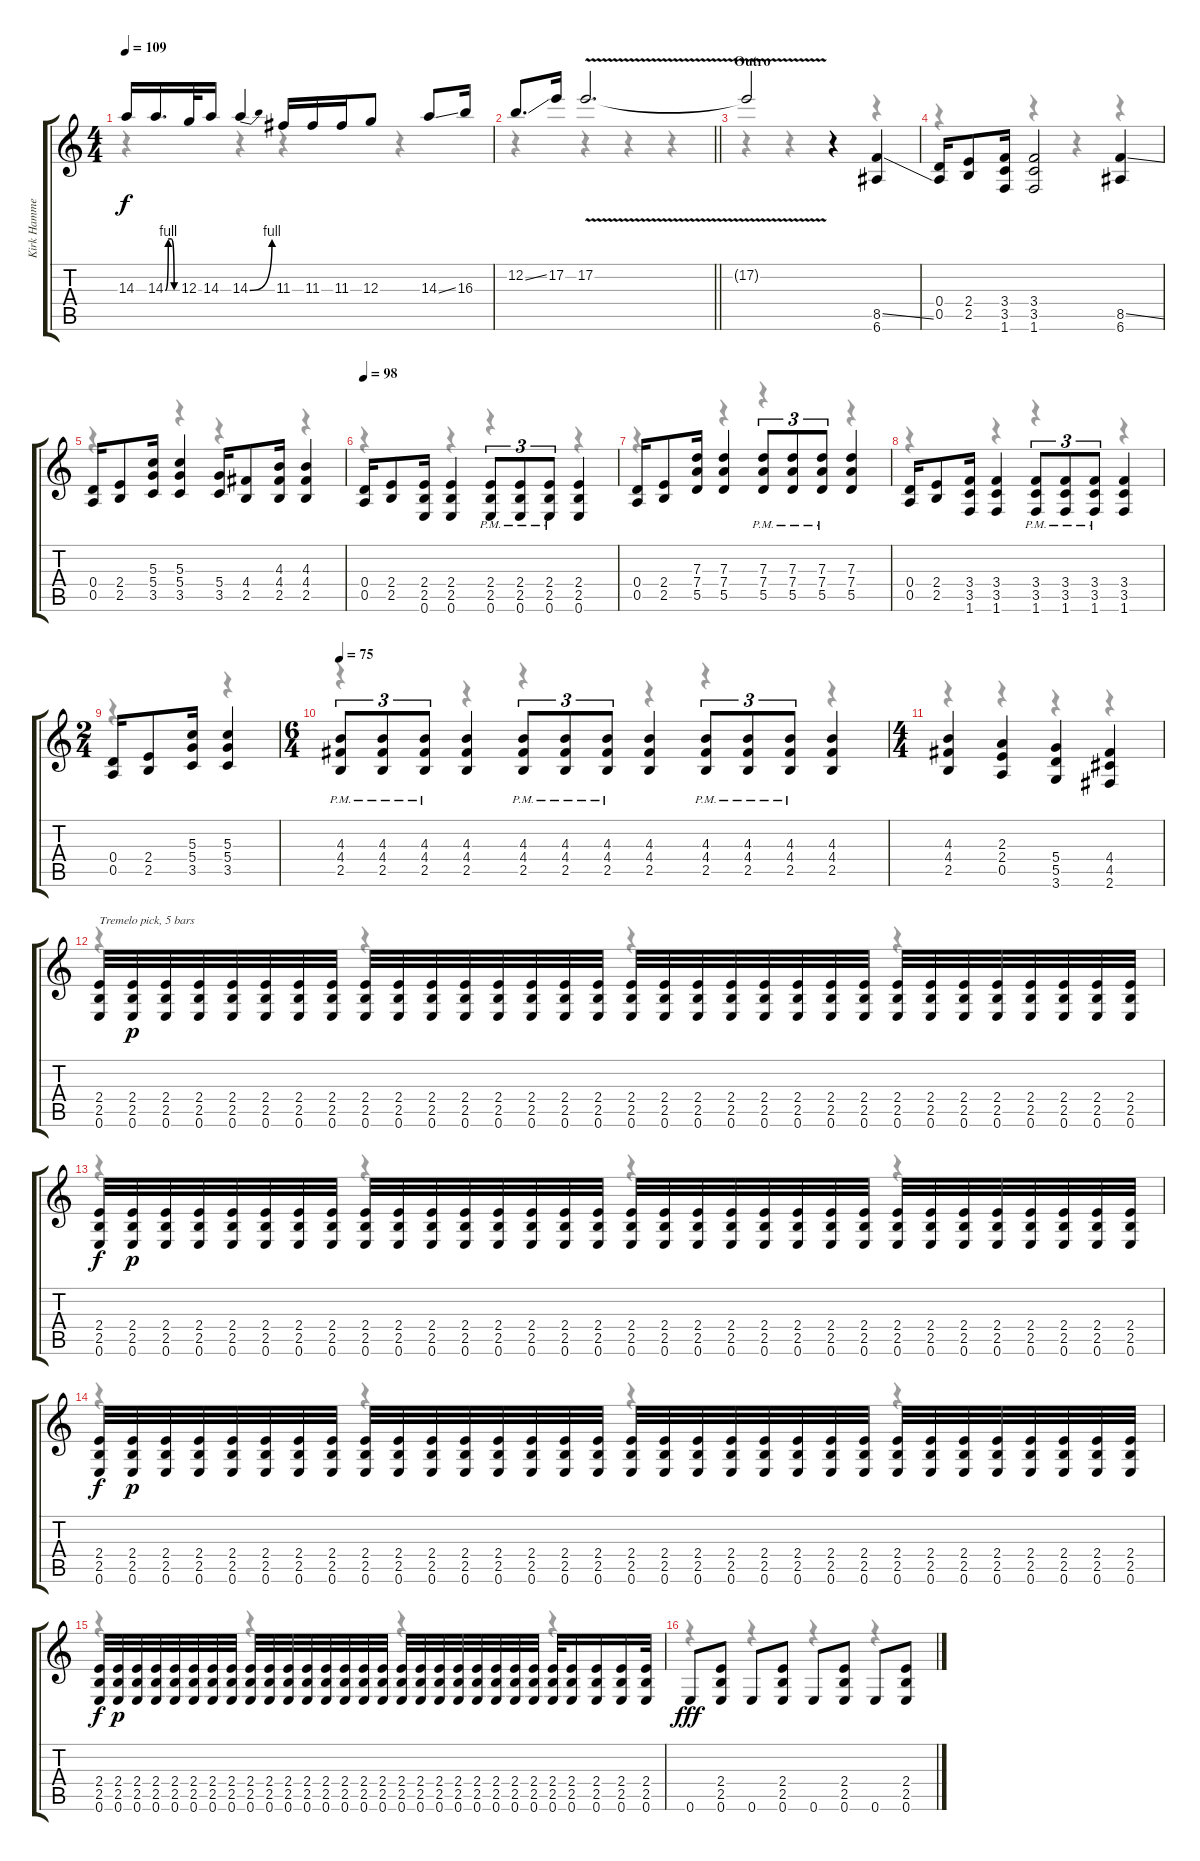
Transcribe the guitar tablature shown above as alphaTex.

\track ("Kirk Hammett" "Kirk Hamme") {instrument distortionguitar}
\staff {score tabs}
\tuning (E4 B3 G3 D3 A2 E2) {hide}
\voice
\ts (4 4)
\tempo 109
\clef g2
\ks c
14.3.16{dy f} 14.3{be (custom 0 0 15 4 30 4 45 0 60 0)}.16{d} 12.3.32 14.3.16 14.3{be (bend 0 0 60 4)}.4 11.3.16 11.3.16 11.3.16 12.3.8 14.3{ss}.8 16.3.16 |
\barLineRight lightlight
12.2{ss}.8{d} 17.2.16 17.2{v}.2{d} |
\section ("" "Outro")
17.2{v t}.2 r.4 (8.5{ss} 6.6).4 |
(0.4 0.5).16 (2.4 2.5).8 (3.4 3.5 1.6).16 (3.4 3.5 1.6).2 (8.5{ss} 6.6).4 |
(0.4 0.5).16 (2.4 2.5).8 (5.3 5.4 3.5).16 (5.3 5.4 3.5).4 (5.4 3.5).16 (4.4 2.5).8 (4.3 4.4 2.5).16 (4.3 4.4 2.5).4 |
\tempo 98
(0.4 0.5).16 (2.4 2.5).8 (2.4 2.5 0.6).16 (2.4 2.5 0.6).4 (2.4{pm} 2.5{pm} 0.6{pm}).8{tu (3 2)} (2.4{pm} 2.5{pm} 0.6{pm}).8{tu (3 2)} (2.4{pm} 2.5{pm} 0.6{pm}).8{tu (3 2)} (2.4 2.5 0.6).4 |
(0.4 0.5).16 (2.4 2.5).8 (7.3 7.4 5.5).16 (7.3 7.4 5.5).4 (7.3{pm} 7.4{pm} 5.5{pm}).8{tu (3 2)} (7.3{pm} 7.4{pm} 5.5{pm}).8{tu (3 2)} (7.3{pm} 7.4{pm} 5.5{pm}).8{tu (3 2)} (7.3 7.4 5.5).4 |
(0.4 0.5).16 (2.4 2.5).8 (3.4 3.5 1.6).16 (3.4 3.5 1.6).4 (3.4{pm} 3.5{pm} 1.6{pm}).8{tu (3 2)} (3.4{pm} 3.5{pm} 1.6{pm}).8{tu (3 2)} (3.4{pm} 3.5{pm} 1.6{pm}).8{tu (3 2)} (3.4 3.5 1.6).4 |
\ts (2 4)
(0.4 0.5).16 (2.4 2.5).8 (5.3 5.4 3.5).16 (5.3 5.4 3.5).4 |
\ts (6 4)
\tempo 75
(4.3{pm} 4.4{pm} 2.5{pm}).8{tu (3 2)} (4.3{pm} 4.4{pm} 2.5{pm}).8{tu (3 2)} (4.3{pm} 4.4{pm} 2.5{pm}).8{tu (3 2)} (4.3 4.4 2.5).4 (4.3{pm} 4.4{pm} 2.5{pm}).8{tu (3 2)} (4.3{pm} 4.4{pm} 2.5{pm}).8{tu (3 2)} (4.3{pm} 4.4{pm} 2.5{pm}).8{tu (3 2)} (4.3 4.4 2.5).4 (4.3{pm} 4.4{pm} 2.5{pm}).8{tu (3 2)} (4.3{pm} 4.4{pm} 2.5{pm}).8{tu (3 2)} (4.3{pm} 4.4{pm} 2.5{pm}).8{tu (3 2)} (4.3 4.4 2.5).4 |
\ts (4 4)
(4.3 4.4 2.5).4 (2.3 2.4 0.5).4 (5.4 5.5 3.6).4 (4.4 4.5 2.6).4 |
(2.4 2.5 0.6).32{txt "Tremelo pick, 5 bars"} (2.4 2.5 0.6).32{dy p} (2.4 2.5 0.6).32 (2.4 2.5 0.6).32 (2.4 2.5 0.6).32 (2.4 2.5 0.6).32 (2.4 2.5 0.6).32 (2.4 2.5 0.6).32 (2.4 2.5 0.6).32 (2.4 2.5 0.6).32 (2.4 2.5 0.6).32 (2.4 2.5 0.6).32 (2.4 2.5 0.6).32 (2.4 2.5 0.6).32 (2.4 2.5 0.6).32 (2.4 2.5 0.6).32 (2.4 2.5 0.6).32 (2.4 2.5 0.6).32 (2.4 2.5 0.6).32 (2.4 2.5 0.6).32 (2.4 2.5 0.6).32 (2.4 2.5 0.6).32 (2.4 2.5 0.6).32 (2.4 2.5 0.6).32 (2.4 2.5 0.6).32 (2.4 2.5 0.6).32 (2.4 2.5 0.6).32 (2.4 2.5 0.6).32 (2.4 2.5 0.6).32 (2.4 2.5 0.6).32 (2.4 2.5 0.6).32 (2.4 2.5 0.6).32 |
(2.4 2.5 0.6).32{dy f} (2.4 2.5 0.6).32{dy p} (2.4 2.5 0.6).32 (2.4 2.5 0.6).32 (2.4 2.5 0.6).32 (2.4 2.5 0.6).32 (2.4 2.5 0.6).32 (2.4 2.5 0.6).32 (2.4 2.5 0.6).32 (2.4 2.5 0.6).32 (2.4 2.5 0.6).32 (2.4 2.5 0.6).32 (2.4 2.5 0.6).32 (2.4 2.5 0.6).32 (2.4 2.5 0.6).32 (2.4 2.5 0.6).32 (2.4 2.5 0.6).32 (2.4 2.5 0.6).32 (2.4 2.5 0.6).32 (2.4 2.5 0.6).32 (2.4 2.5 0.6).32 (2.4 2.5 0.6).32 (2.4 2.5 0.6).32 (2.4 2.5 0.6).32 (2.4 2.5 0.6).32 (2.4 2.5 0.6).32 (2.4 2.5 0.6).32 (2.4 2.5 0.6).32 (2.4 2.5 0.6).32 (2.4 2.5 0.6).32 (2.4 2.5 0.6).32 (2.4 2.5 0.6).32 |
(2.4 2.5 0.6).32{dy f} (2.4 2.5 0.6).32{dy p} (2.4 2.5 0.6).32 (2.4 2.5 0.6).32 (2.4 2.5 0.6).32 (2.4 2.5 0.6).32 (2.4 2.5 0.6).32 (2.4 2.5 0.6).32 (2.4 2.5 0.6).32 (2.4 2.5 0.6).32 (2.4 2.5 0.6).32 (2.4 2.5 0.6).32 (2.4 2.5 0.6).32 (2.4 2.5 0.6).32 (2.4 2.5 0.6).32 (2.4 2.5 0.6).32 (2.4 2.5 0.6).32 (2.4 2.5 0.6).32 (2.4 2.5 0.6).32 (2.4 2.5 0.6).32 (2.4 2.5 0.6).32 (2.4 2.5 0.6).32 (2.4 2.5 0.6).32 (2.4 2.5 0.6).32 (2.4 2.5 0.6).32 (2.4 2.5 0.6).32 (2.4 2.5 0.6).32 (2.4 2.5 0.6).32 (2.4 2.5 0.6).32 (2.4 2.5 0.6).32 (2.4 2.5 0.6).32 (2.4 2.5 0.6).32 |
(2.4 2.5 0.6).32{dy f} (2.4 2.5 0.6).32{dy p} (2.4 2.5 0.6).32 (2.4 2.5 0.6).32 (2.4 2.5 0.6).32 (2.4 2.5 0.6).32 (2.4 2.5 0.6).32 (2.4 2.5 0.6).32 (2.4 2.5 0.6).32 (2.4 2.5 0.6).32 (2.4 2.5 0.6).32 (2.4 2.5 0.6).32 (2.4 2.5 0.6).32 (2.4 2.5 0.6).32 (2.4 2.5 0.6).32 (2.4 2.5 0.6).32 (2.4 2.5 0.6).32 (2.4 2.5 0.6).32 (2.4 2.5 0.6).32 (2.4 2.5 0.6).32 (2.4 2.5 0.6).32 (2.4 2.5 0.6).32 (2.4 2.5 0.6).32 (2.4 2.5 0.6).32 (2.4 2.5 0.6).32 (2.4 2.5 0.6).16 (2.4 2.5 0.6).16 (2.4 2.5 0.6).16 (2.4 2.5 0.6).32 |
0.6.8{dy fff} (2.4 2.5 0.6).8 0.6.8 (2.4 2.5 0.6).8 0.6.8 (2.4 2.5 0.6).8 0.6.8 (2.4 2.5 0.6).8
\voice
\clef g2
\ottava regular
\simile none
\ks c
r.4{dy f} r.4 r.4 r.4 |
\barLineRight lightlight
r.4 r.4 r.4 r.4 |
r.4 r.4 r.4 r.4 |
r.4 r.4 r.4 r.4 |
r.4 r.4 r.4 r.4 |
r.4 r.4 r.4 r.4 |
r.4 r.4 r.4 r.4 |
r.4 r.4 r.4 r.4 |
r.4 r.4 |
r.4 r.4 r.4 r.4 r.4 r.4 |
r.4 r.4 r.4 r.4 |
r.4 r.4 r.4 r.4 |
r.4 r.4 r.4 r.4 |
r.4 r.4 r.4 r.4 |
r.4 r.4 r.4 r.4 |
r.4 r.4 r.4 r.4
